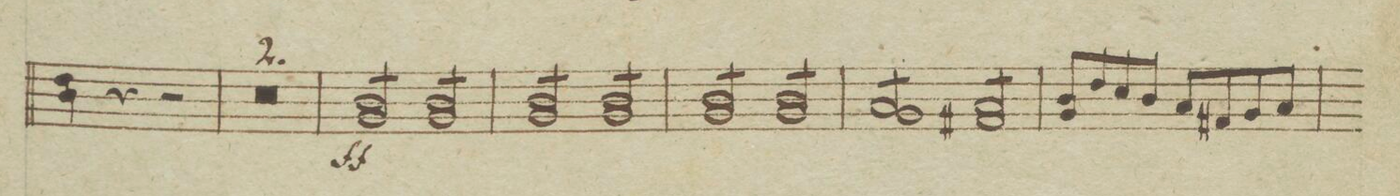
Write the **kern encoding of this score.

**kern	**dynam
*I"Violino Secondo	*
*clefG2	*
*k[b-e-]	*
*met(c|)	*
*M2/2	*
4b-\ 4dd	.
4r	.
2r	.
=32	=32
0r	.
=33	=33
=34	=34
*tremolo	*
8g/L 8b-	ff
8g/ 8b-	.
8g/ 8b-	.
8g/J 8b-	.
8g/L 8b-	.
8g/ 8b-	.
8g/ 8b-	.
8g/J 8b-	.
=35	=35
8g/L 8b-	.
8g/ 8b-	.
8g/ 8b-	.
8g/J 8b-	.
8g/L 8b-	.
8g/ 8b-	.
8g/ 8b-	.
8g/J 8b-	.
=36	=36
8g/L 8b-	.
8g/ 8b-	.
8g/ 8b-	.
8g/J 8b-	.
8g/L 8b-	.
8g/ 8b-	.
8g/ 8b-	.
8g/J 8b-	.
=37	=37
8g/L 8a	.
8g/ 8a	.
8g/ 8a	.
8g/J 8a	.
8f#X/L 8a	.
8f#/ 8a	.
8f#/ 8a	.
8f#/J 8a	.
*Xtremolo	*
=38	=38
8g/L 8b-	.
8dd/	.
8cc/	.
8b-/J	.
8a/L	.
8f#X/	.
8g/	.
8a/J	.
=39	=39
*-	*-
